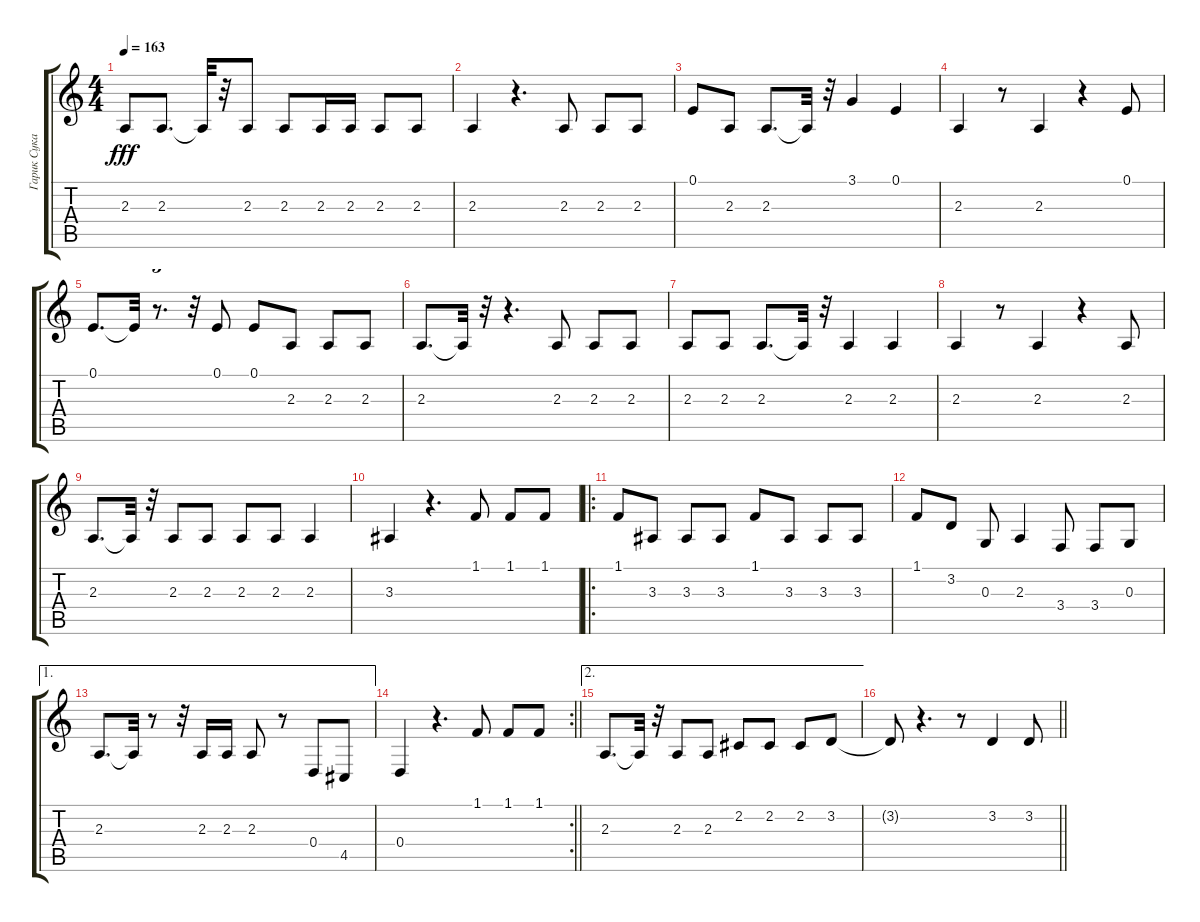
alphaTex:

\track ("Гарик Сукачёв (вокал)" "Гарик Сука") {instrument tenorsax}
\staff {score tabs}
\tuning (E4 B3 G3 D3 A2 E2) {hide}
\ts (4 4)
\tempo 163
\clef g2
\ks c
2.3.8{dy fff} 2.3.8{d} 2.3{t}.32 r.32 2.3.8 2.3.8 2.3.16 2.3.16 2.3.8 2.3.8 |
2.3.4 r.4{d} 2.3.8 2.3.8 2.3.8 |
0.1.8 2.3.8 2.3.8{d} 2.3{t}.32 r.32 3.1.4 0.1.4 |
2.3.4 r.8 2.3.4 r.4 0.1.8 |
0.1.8{d} 0.1{t}.32 r.8{d tu (3 2)} r.32 0.1.8 0.1.8 2.3.8 2.3.8 2.3.8 |
2.3.8{d} 2.3{t}.32 r.32 r.4{d} 2.3.8 2.3.8 2.3.8 |
2.3.8 2.3.8 2.3.8{d} 2.3{t}.32 r.32 2.3.4 2.3.4 |
2.3.4 r.8 2.3.4 r.4 2.3.8 |
2.3.8{d} 2.3{t}.32 r.32 2.3.8 2.3.8 2.3.8 2.3.8 2.3.4 |
3.3.4 r.4{d} 1.1.8 1.1.8 1.1.8 |
\ro
1.1.8 3.3.8 3.3.8 3.3.8 1.1.8 3.3.8 3.3.8 3.3.8 |
1.1.8 3.2.8 0.3.8 2.3.4 3.4.8 3.4.8 0.3.8 |
\ae 1
2.3.8{d} 2.3{t}.32 r.8 r.32 2.3.16 2.3.16 2.3.8 r.8 0.4.8 4.5.8 |
\rc 2
\barLineRight lightlight
0.4.4 r.4{d} 1.1.8 1.1.8 1.1.8 |
\ae 2
2.3.8{d} 2.3{t}.32 r.32 2.3.8 2.3.8 2.2.8 2.2.8 2.2.8 3.2.8 |
\barLineRight lightlight
3.2{t}.8 r.4{d} r.8 3.2.4 3.2.8
